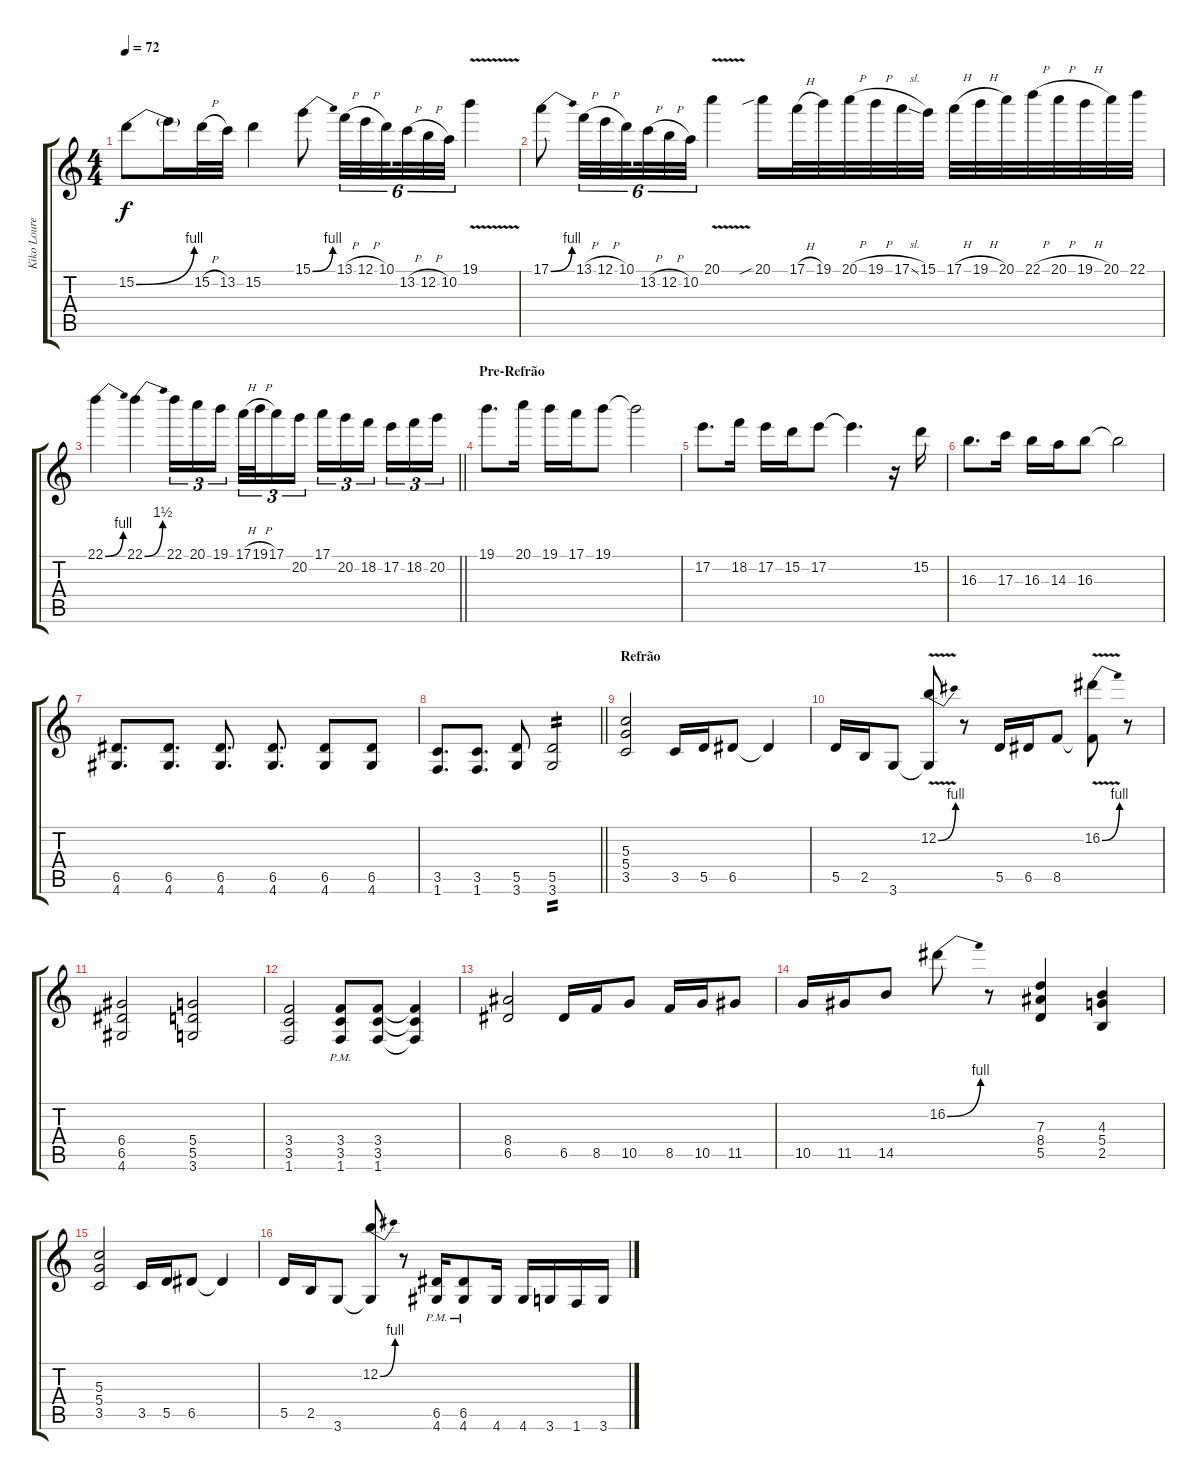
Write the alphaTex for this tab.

\track ("Kiko Loureiro (Guitarra)" "Kiko Loure") {instrument distortionguitar}
\staff {score tabs}
\tuning (E4 B3 G3 D3 A2 E2) {hide}
\ts (4 4)
\tempo 72
\clef g2
\ks c
15.2{be (bend 0 0 60 4)}.8{dy f} 15.2{t}.16 15.2{h}.32 13.2.32 15.2.4 15.1{be (bend 0 0 60 4)}.8 13.1{h}.32{tu (6 4)} 12.1{h}.32{tu (6 4)} 10.1.32{tu (6 4) beam splitsecondary} 13.2{h}.32{tu (6 4)} 12.2{h}.32{tu (6 4)} 10.2.32{tu (6 4)} 19.1{v}.4 |
17.1{be (bend 0 0 60 4)}.8 13.1{h}.32{tu (6 4)} 12.1{h}.32{tu (6 4)} 10.1.32{tu (6 4) beam splitsecondary} 13.2{h}.32{tu (6 4)} 12.2{h}.32{tu (6 4)} 10.2.32{tu (6 4)} 20.1{v}.4 20.1{sib}.16 17.1{h}.32 19.1.32 20.1{h}.32 19.1{h}.32 17.1{sl}.32 15.1.32 17.1{h}.32 19.1{h}.32 20.1.32 22.1{h}.32 20.1{h}.32 19.1{h}.32 20.1.32 22.1.32 |
\barLineRight lightlight
22.1{be (bend 0 0 60 4)}.4 22.1{be (bend 0 0 60 6)}.4 22.1.16{tu (3 2)} 20.1.16{tu (3 2)} 19.1.16{tu (3 2) beam splitsecondary} 17.1{h}.32{tu (3 2)} 19.1{h}.32{tu (3 2)} 17.1.16{tu (3 2)} 20.2.16{tu (3 2)} 17.1.16{tu (3 2)} 20.2.16{tu (3 2)} 18.2.16{tu (3 2) beam splitsecondary} 17.2.16{tu (3 2)} 18.2.16{tu (3 2)} 20.2.16{tu (3 2)} |
\section ("" "Pre-Refrão")
19.1.8{d} 20.1.16 19.1.16 17.1.16 19.1.8 19.1{t}.2 |
17.2.8{d} 18.2.16 17.2.16 15.2.16 17.2.8 17.2{t}.4{d} r.16 15.2.16 |
16.3.8{d} 17.3.16 16.3.16 14.3.16 16.3.8 16.3{t}.2 |
(6.5 4.6).8{d volume 14} (6.5 4.6).8{d} (6.5 4.6).8{d} (6.5 4.6).8{d} (6.5 4.6).8 (6.5 4.6).8 |
\barLineRight lightlight
(3.5 1.6).8{d} (3.5 1.6).8{d} (5.5 3.6).8 (5.5 3.6).2{tp 2} |
\section ("" "Refrão")
(5.3 5.4 3.5).2 3.5.16 5.5.16 6.5.8 6.5{t}.4 |
5.5.16 2.5.16 3.6.8 (12.2{be (bend 0 0 60 4) v} 3.6{t}).8 r.8 5.5.16 6.5.16 8.5.8 (16.2{be (bend 0 0 60 4) v} 8.5{t}).8 r.8 |
(6.4 6.5 4.6).2 (5.4 5.5 3.6).2 |
(3.4 3.5 1.6).2 (3.4{pm} 3.5{pm} 1.6{pm}).8 (3.4 3.5 1.6).8 (3.4{t} 3.5{t} 1.6{t}).4 |
(8.4 6.5).2 6.5.16 8.5.16 10.5.8 8.5.16 10.5.16 11.5.8 |
10.5.16 11.5.16 14.5.8 16.2{be (bend 0 0 60 4)}.8 r.8 (7.3 8.4 5.5).4 (4.3 5.4 2.5).4 |
(5.3 5.4 3.5).2 3.5.16 5.5.16 6.5.8 6.5{t}.4 |
5.5.16 2.5.16 3.6.8 (12.2{be (bend 0 0 60 4)} 3.6{t}).8 r.8 (6.5{pm} 4.6{pm}).16 (6.5{pm} 4.6{pm}).8 4.6.16 4.6.16 3.6.16 1.6.16 3.6.16
